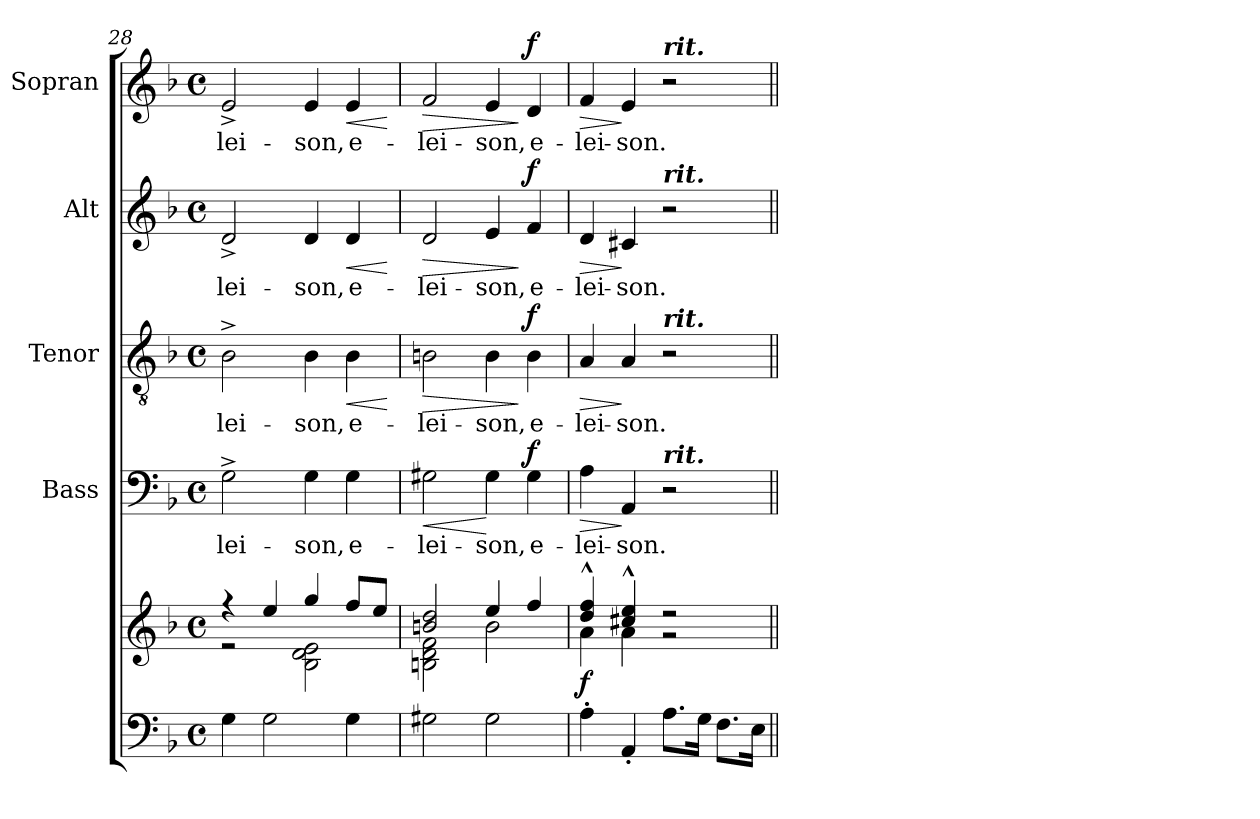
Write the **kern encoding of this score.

**kern	**kern	**dynam	**kern	**text	**dynam	**kern	**text	**dynam	**kern	**text	**dynam	**kern	**text	**dynam
*part5	*part5	*part5	*part4	*part4	*part4	*part3	*part3	*part3	*part2	*part2	*part2	*part1	*part1	*part1
*staff6	*staff5	*staff5/6	*staff4	*staff4	*staff4	*staff3	*staff3	*staff3	*staff2	*staff2	*staff2	*staff1	*staff1	*staff1
*	*	*	*I"Bass	*	*	*I"Tenor	*	*	*I"Alt	*	*	*I"Sopran	*	*
*	*	*	*I'B.	*	*	*I'T.	*	*	*I'A.	*	*	*I'S.	*	*
!!LO:LB:g=z
*clefF4	*clefG2	*	*clefF4	*	*	*clefGv2	*	*	*clefG2	*	*	*clefG2	*	*
*k[b-]	*k[b-]	*	*k[b-]	*	*	*k[b-]	*	*	*k[b-]	*	*	*k[b-]	*	*
*F:	*F:	*	*F:	*	*	*F:	*	*	*F:	*	*	*F:	*	*
*M4/4	*M4/4	*	*M4/4	*	*	*M4/4	*	*	*M4/4	*	*	*M4/4	*	*
*met(c)	*met(c)	*	*met(c)	*	*	*met(c)	*	*	*met(c)	*	*	*met(c)	*	*
=28	=28	=28	=28	=28	=28	=28	=28	=28	=28	=28	=28	=28	=28	=28
*	*^	*	*	*	*	*	*	*	*	*	*	*	*	*
!	!	!	!	!	!LO:LY:b	!	!	!LO:LY:b	!	!	!LO:LY:b	!	!	!LO:LY:b	!
4G\	4ree	2re	.	2G^>\	-lei-	.	2B-^>\	-lei-	.	2d^>/	-lei-	.	2e^>/	-lei-	.
2G\	4ee/	.	.	.	.	.	.	.	.	.	.	.	.	.	.
!	!	!	!	!	!LO:LY:b	!	!	!LO:LY:b	!	!	!LO:LY:b	!	!	!LO:LY:b	!
.	4gg/	2B-\ 2d\ 2e\	.	4G\	-son,	.	4B-\	-son,	.	4d/	-son,	.	4e/	-son,	.
!	!	!	!	!	!LO:LY:b	!	!	!LO:LY:b	!LO:HP:b	!	!LO:LY:b	!LO:HP:b	!	!LO:LY:b	!LO:HP:b
4G\	8ff/L	.	.	4G\	e-	.	4B-\	e-	<	4d/	e-	<	4e/	e-	<
.	8ee/J	.	.	.	.	.	.	.	.	.	.	.	.	.	.
*	*v	*v	*	*	*	*	*	*	*	*	*	*	*	*	*
.	.	.	.	.	.	.	.	[	.	.	[	.	.	[
=29	=29	=29	=29	=29	=29	=29	=29	=29	=29	=29	=29	=29	=29	=29
*	*^	*	*	*	*	*	*	*	*	*	*	*	*	*
!	!	!	!	!	!LO:LY:b	!LO:HP:b	!	!	!	!	!	!	!	!	!
!	!	!	!	!	!	!LO:HP:n=1:b	!	!LO:LY:b	!LO:HP:b	!	!LO:LY:b	!LO:HP:b	!	!LO:LY:b	!LO:HP:b
2G#X\	2bn/ 2dd/	2Bn\ 2d\ 2f\	.	2G#X\	-lei-	< >	2Bn\	-lei-	>	2d/	-lei-	>	2f/	-lei-	>
!	!	!	!	!	!LO:LY:b	!	!	!LO:LY:b	!	!	!LO:LY:b	!	!	!LO:LY:b	!
2G#\	4ee/	2b\	.	4G#\	-son,	[	4B\	-son,	.	4e/	-son,	.	4e/	-son,	.
!	!	!	!	!	!LO:LY:b	!LO:DY:n=1:a	!	!LO:LY:b	!LO:DY:n=1:a	!	!LO:LY:b	!LO:DY:n=1:a	!	!LO:LY:b	!LO:DY:n=1:a
.	4ff/	.	.	4G#\	e-	] f	4B\	e-	] f	4f/	e-	] f	4d/	e-	] f
=30	=30	=30	=30	=30	=30	=30	=30	=30	=30	=30	=30	=30	=30	=30	=30
!	!	!	!LO:DY:b	!	!LO:LY:b	!LO:HP:b	!	!LO:LY:b	!LO:HP:b	!	!LO:LY:b	!LO:HP:b	!	!LO:LY:b	!LO:HP:b
4A'>\	4dd/^^> 4ff/^^>	4a\	f	4A\	-lei-	>	4A/	-lei-	>	4d/	-lei-	>	4f/	-lei-	>
!	!	!	!	!	!LO:LY:b	!	!	!LO:LY:b	!	!	!LO:LY:b	!	!	!LO:LY:b	!
4AA'</	4cc#X/^^> 4ee/^^>	4a\	.	4AA/	-son.	]	4A/	-son.	]	4c#X/	-son.	]	4e/	-son.	]
!	!	!	!	!	!	!	!	!	!	!	!	!	!LO:TX:a:Bi:t=rit.	!	!
!	!	!	!	!	!	!	!	!	!	!LO:TX:a:Bi:t=rit.	!	!	!	!	!
!	!	!	!	!	!	!	!LO:TX:a:Bi:t=rit.	!	!	!	!	!	!	!	!
!	!	!	!	!LO:TX:a:Bi:t=rit.	!	!	!	!	!	!	!	!	!	!	!
8.A\L	2r	2r	.	2r	.	.	2r	.	.	2r	.	.	2r	.	.
16G\Jk	.	.	.	.	.	.	.	.	.	.	.	.	.	.	.
8.F\L	.	.	.	.	.	.	.	.	.	.	.	.	.	.	.
16E\Jk	.	.	.	.	.	.	.	.	.	.	.	.	.	.	.
*	*v	*v	*	*	*	*	*	*	*	*	*	*	*	*	*
=||	=||	=||	=||	=||	=||	=||	=||	=||	=||	=||	=||	=||	=||	=||
*-	*-	*-	*-	*-	*-	*-	*-	*-	*-	*-	*-	*-	*-	*-
